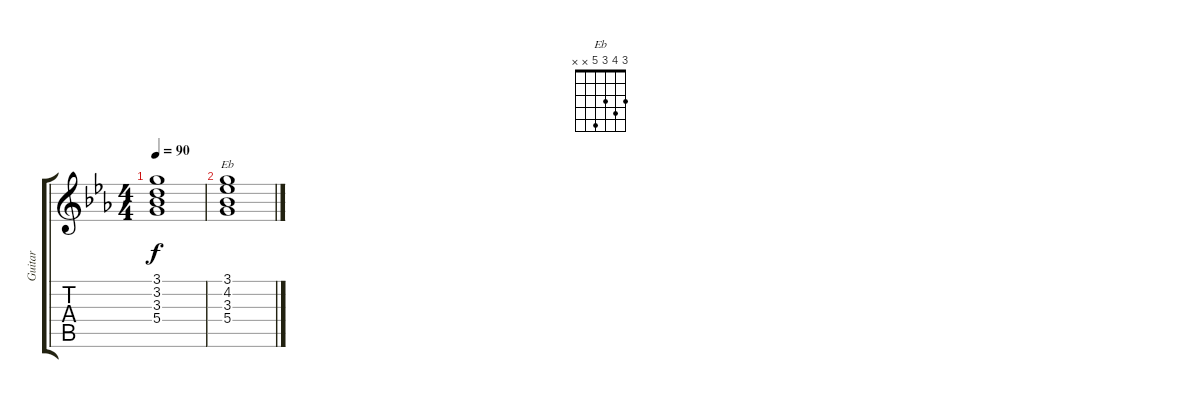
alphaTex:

\track ("Guitar" "Guitar") {instrument acousticguitarnylon}
\staff {score tabs}
\tuning (E4 B3 G3 D3 A2 E2) {hide}
\chord ("Eb" 3 4 3 5 x x) {barre 0}
\ts (4 4)
\tempo 90
\clef g2
\ks eb
(3.1 3.2 3.3 5.4).1{dy f} |
(3.1 4.2 3.3 5.4).1{ch "Eb"}
